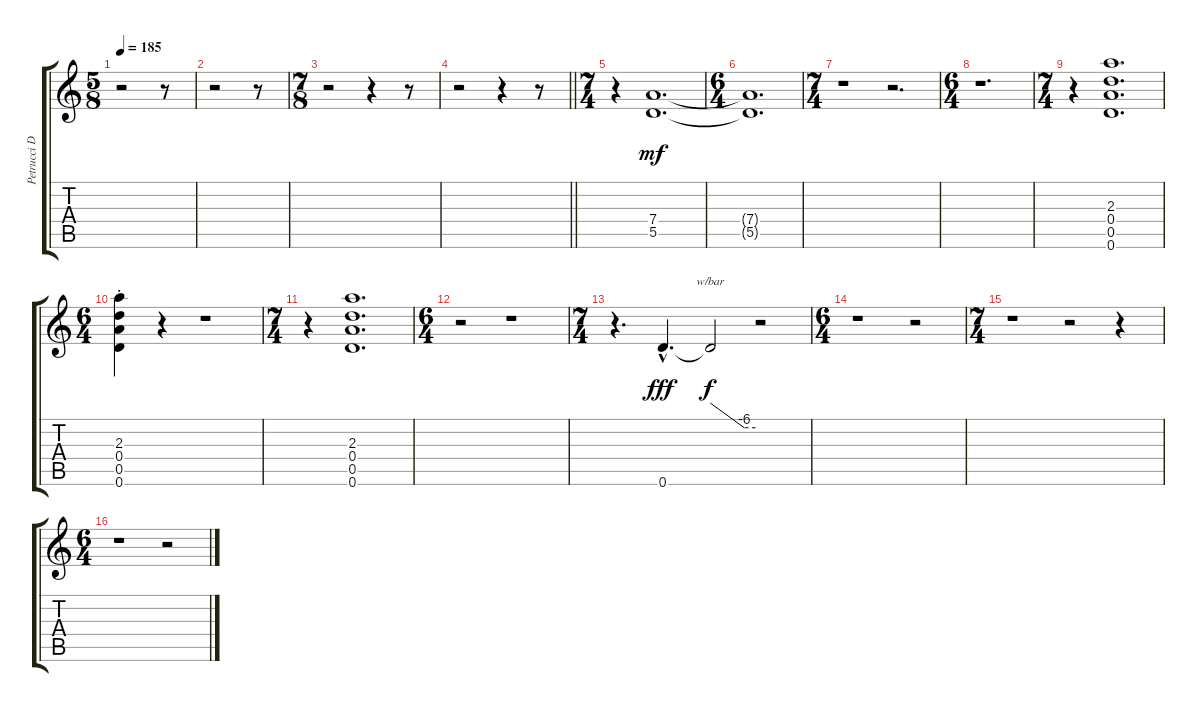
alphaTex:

\track ("Petrucci Drop D" "Petrucci D") {instrument distortionguitar}
\staff {score tabs}
\tuning (E4 B3 G3 D3 A2 D2) {hide}
\ts (5 8)
\tempo 185
\clef g2
\ks c
r.2{dy mf instrument distortionguitar} r.8 |
r.2 r.8 |
\ts (7 8)
r.2 r.4 r.8 |
\barLineRight lightlight
r.2 r.4 r.8 |
\ts (7 4)
r.4 (7.4 5.5).1{d} |
\ts (6 4)
(7.4{t} 5.5{t}).1{d} |
\ts (7 4)
r.1 r.2{d} |
\ts (6 4)
r.1{d} |
\ts (7 4)
r.4 (2.3 0.4 0.5 0.6).1{d ot 8vb} |
\ts (6 4)
(2.3{st} 0.4{st} 0.5{st} 0.6{st}).4{ot 8vb} r.4 r.1 |
\ts (7 4)
r.4 (2.3 0.4 0.5 0.6).1{d ot 8vb} |
\ts (6 4)
r.2 r.1 |
\ts (7 4)
r.4{d} 0.6{hac}.4{d ot 8vb dy fff} 0.6{t}.2{tbe (custom default 0 0 45 -24 60 -24) ot 8vb dy f} r.2 |
\ts (6 4)
r.1 r.2 |
\ts (7 4)
r.1 r.2 r.4 |
\ts (6 4)
r.1 r.2
